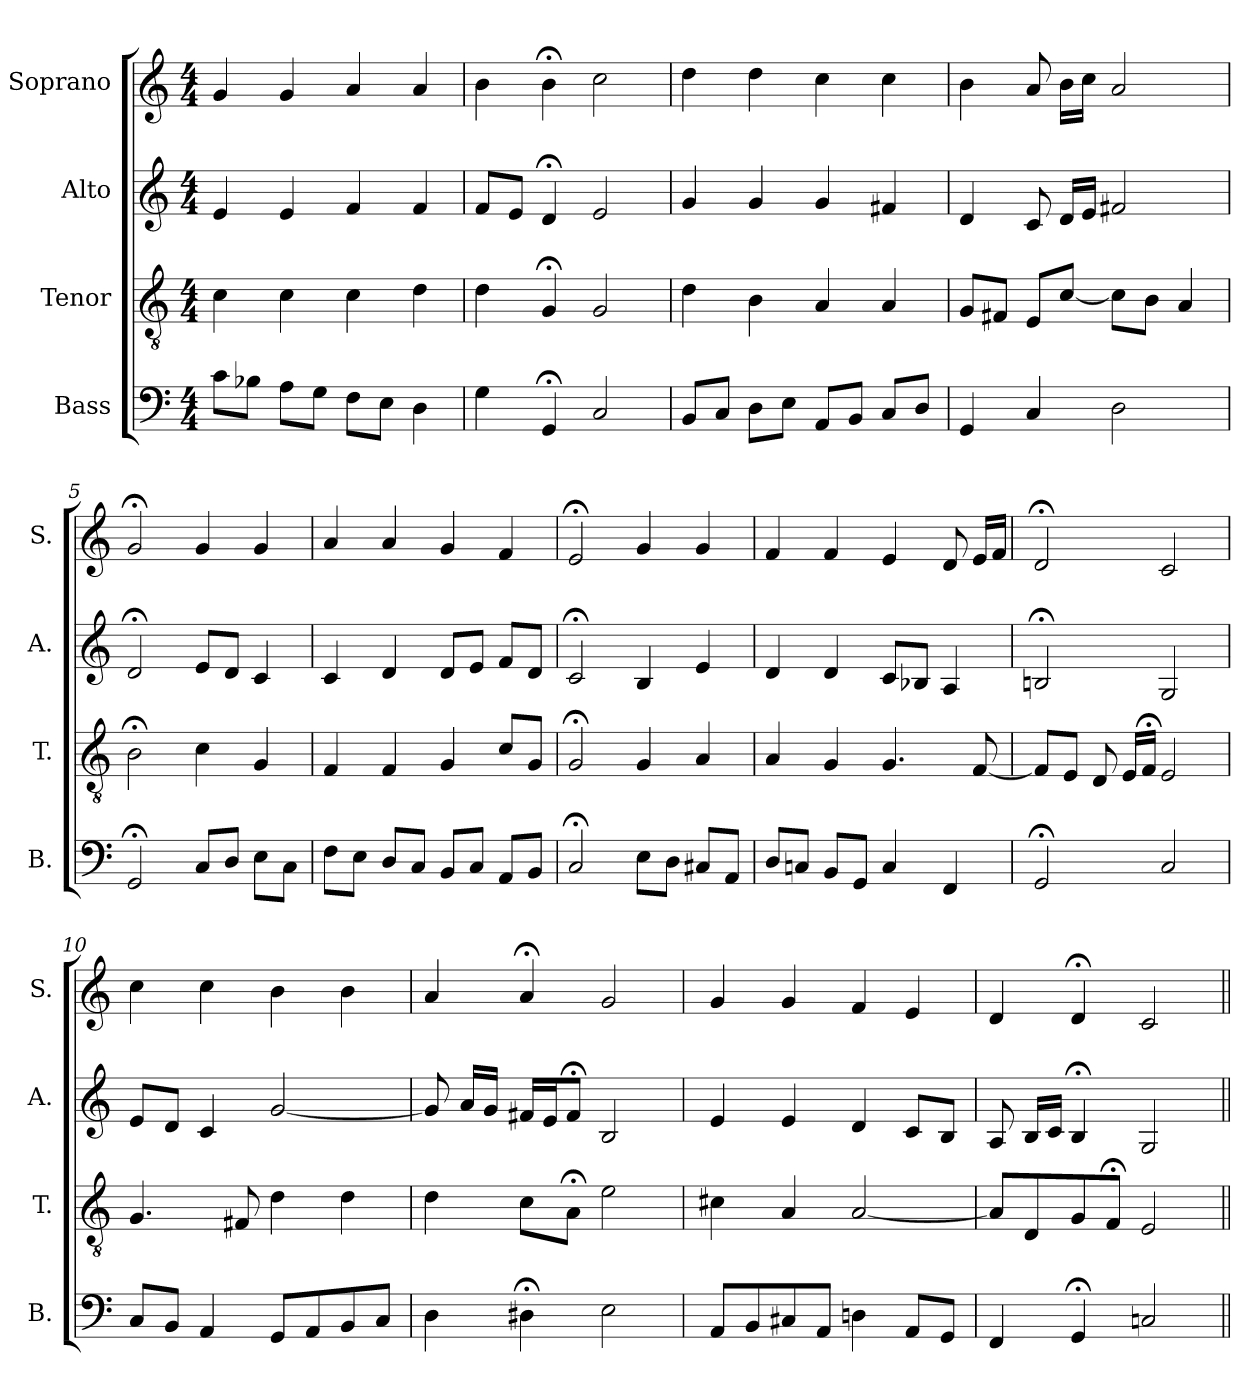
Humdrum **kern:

**kern	**kern	**kern	**kern
*part4	*part3	*part2	*part1
*staff4	*staff3	*staff2	*staff1
*I"Bass	*I"Tenor	*I"Alto	*I"Soprano
*I'B.	*I'T.	*I'A.	*I'S.
*clefF4	*clefGv2	*clefG2	*clefG2
*	*ITrd7c12	*	*
*k[]	*k[]	*k[]	*k[]
*C:	*C:	*C:	*C:
*M4/4	*M4/4	*M4/4	*M4/4
=1	=1	=1	=1
8c\L	4C\	4e/	4g/
8B-X\J	.	.	.
8A\L	4C\	4e/	4g/
8G\J	.	.	.
8F\L	4C\	4f/	4a/
8E\J	.	.	.
4D\	4D\	4f/	4a/
=2	=2	=2	=2
4G\	4D\	8f/L	4b\
.	.	8e/J	.
4GG;</	4GG;</	4d;</	4b;<\
2C/	2GG/	2e/	2cc\
=3	=3	=3	=3
8BB/L	4D\	4g/	4dd\
8C/J	.	.	.
8D\L	4BB\	4g/	4dd\
8E\J	.	.	.
8AA/L	4AA/	4g/	4cc\
8BB/J	.	.	.
8C/L	4AA/	4f#X/	4cc\
8D/J	.	.	.
=4	=4	=4	=4
4GG/	8GG/L	4d/	4b\
.	8FF#X/J	.	.
4C/	8EE/L	8c/	8a/
.	[8C/J	16d/LL	16b\LL
.	.	16e/JJ	16cc\JJ
2D\	8C\L]	2f#X/	2a/
.	8BB\J	.	.
.	4AA/	.	.
!!LO:LB:g=z
=5	=5	=5	=5
2GG;</	2BB;<\	2d;</	2g;</
8C/L	4C\	8e/L	4g/
8D/J	.	8d/J	.
8E\L	4GG/	4c/	4g/
8C\J	.	.	.
=6	=6	=6	=6
8F\L	4FF/	4c/	4a/
8E\J	.	.	.
8D/L	4FF/	4d/	4a/
8C/J	.	.	.
8BB/L	4GG/	8d/L	4g/
8C/J	.	8e/J	.
8AA/L	8C/L	8f/L	4f/
8BB/J	8GG/J	8d/J	.
=7	=7	=7	=7
2C;</	2GG;</	2c;</	2e;</
8E\L	4GG/	4B/	4g/
8D\J	.	.	.
8C#X/L	4AA/	4e/	4g/
8AA/J	.	.	.
=8	=8	=8	=8
8D/L	4AA/	4d/	4f/
8Cn/J	.	.	.
8BB/L	4GG/	4d/	4f/
8GG/J	.	.	.
4C/	4.GG/	8c/L	4e/
.	.	8B-X/J	.
4FF/	.	4A/	8d/
.	[8FF/	.	16e/LL
.	.	.	16f/JJ
!!LO:PB:g=z
=9	=9	=9	=9
2GG;</	8FF/L]	2Bn;</	2d;</
.	8EE/J	.	.
.	8DD/	.	.
.	16EE/LL	.	.
.	16FF;</JJ	.	.
2C/	2EE/	2G/	2c/
=10	=10	=10	=10
8C/L	4.GG/	8e/L	4cc\
8BB/J	.	8d/J	.
4AA/	.	4c/	4cc\
.	8FF#X/	.	.
8GG/L	4D\	[2g/	4b\
8AA/	.	.	.
8BB/	4D\	.	4b\
8C/J	.	.	.
=11	=11	=11	=11
4D\	4D\	8g/]	4a/
.	.	16a/LL	.
.	.	16g/JJ	.
4D#X;<\	8C\L	16f#X/LL	4a;</
.	.	16e/J	.
.	8AA;<\J	8f#;</J	.
2E\	2E\	2B/	2g/
!!LO:LB:g=z
=12	=12	=12	=12
8AA/L	4C#X\	4e/	4g/
8BB/	.	.	.
8C#X/	4AA/	4e/	4g/
8AA/J	.	.	.
4Dn\	[2AA/	4d/	4f/
8AA/L	.	8c/L	4e/
8GG/J	.	8B/J	.
=13	=13	=13	=13
4FF/	8AA/L]	8A/	4d/
.	8DD/	16B/LL	.
.	.	16c/JJ	.
4GG;</	8GG/	4B;</	4d;</
.	8FF;</J	.	.
2Cn/	2EE/	2G/	2c/
=||	=||	=||	=||
*-	*-	*-	*-
